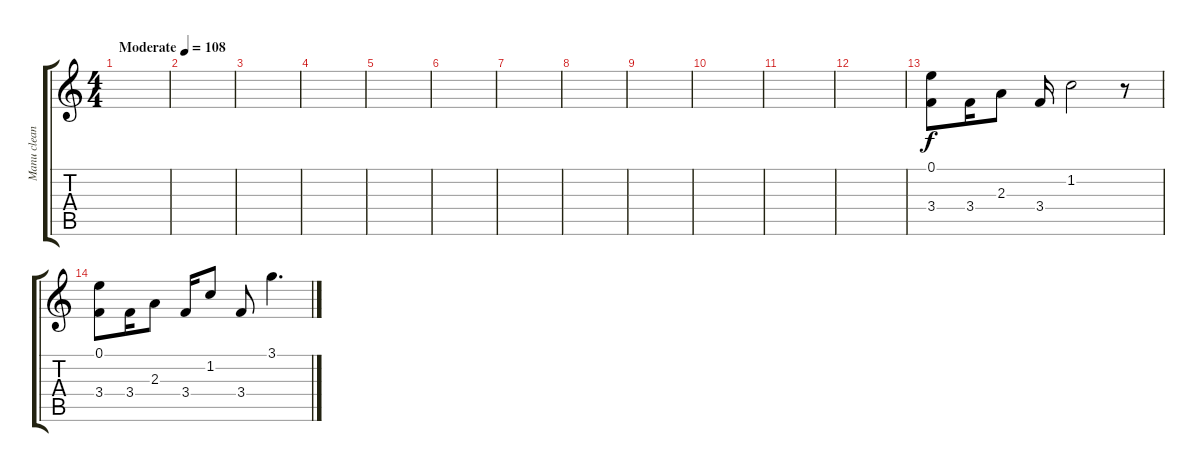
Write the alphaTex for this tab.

\track ("Manu clean" "Manu clean") {instrument electricguitarclean}
\staff {score tabs}
\tuning (E4 B3 G3 D3 A2 D2) {hide}
\ts (4 4)
\tempo (108 "Moderate")
\clef g2
\ks c
|
|
|
|
|
|
|
|
|
|
|
|
(0.1 3.4).8 3.4.16 2.3.8 3.4.16 1.2.2 r.8 |
(0.1 3.4).8 3.4.16 2.3.8 3.4.16 1.2.8 3.4.8 3.1.4{d}
